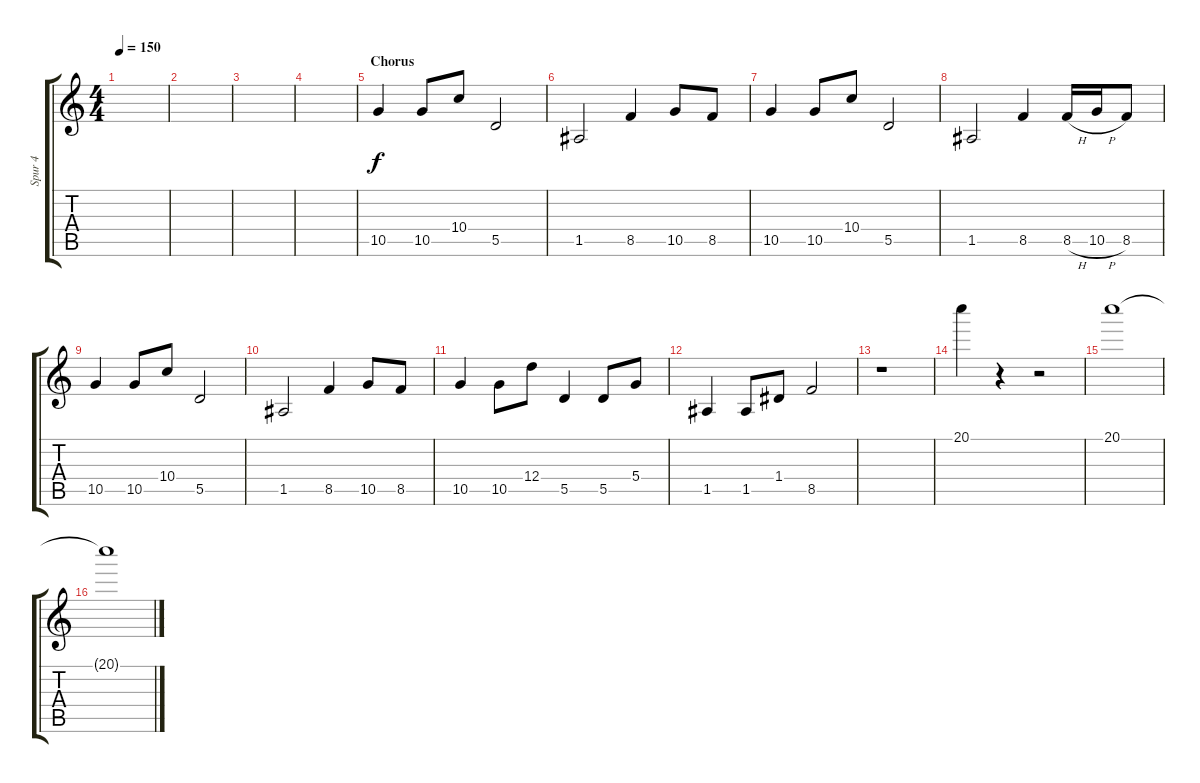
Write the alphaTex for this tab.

\track ("Spur 4" "Spur 4") {instrument overdrivenguitar}
\staff {score tabs}
\tuning (E4 B3 G3 D3 A2 E2) {hide}
\ts (4 4)
\tempo 150
\clef g2
\ks c
|
|
|
|
\section ("" "Chorus")
10.5.4{dy f volume 13} 10.5.8 10.4.8 5.5.2 |
1.5.2 8.5.4 10.5.8 8.5.8 |
10.5.4 10.5.8 10.4.8 5.5.2 |
1.5.2 8.5.4 8.5{h}.16 10.5{h}.16 8.5.8 |
10.5.4 10.5.8 10.4.8 5.5.2 |
1.5.2 8.5.4 10.5.8 8.5.8 |
10.5.4 10.5.8 12.4.8 5.5.4 5.5.8 5.4.8 |
1.5.4 1.5.8 1.4.8 8.5.2 |
r.1{volume 9 instrument bagpipe} |
20.1.4{instrument bagpipe} r.4 r.2 |
20.1.1 |
20.1{t}.1
